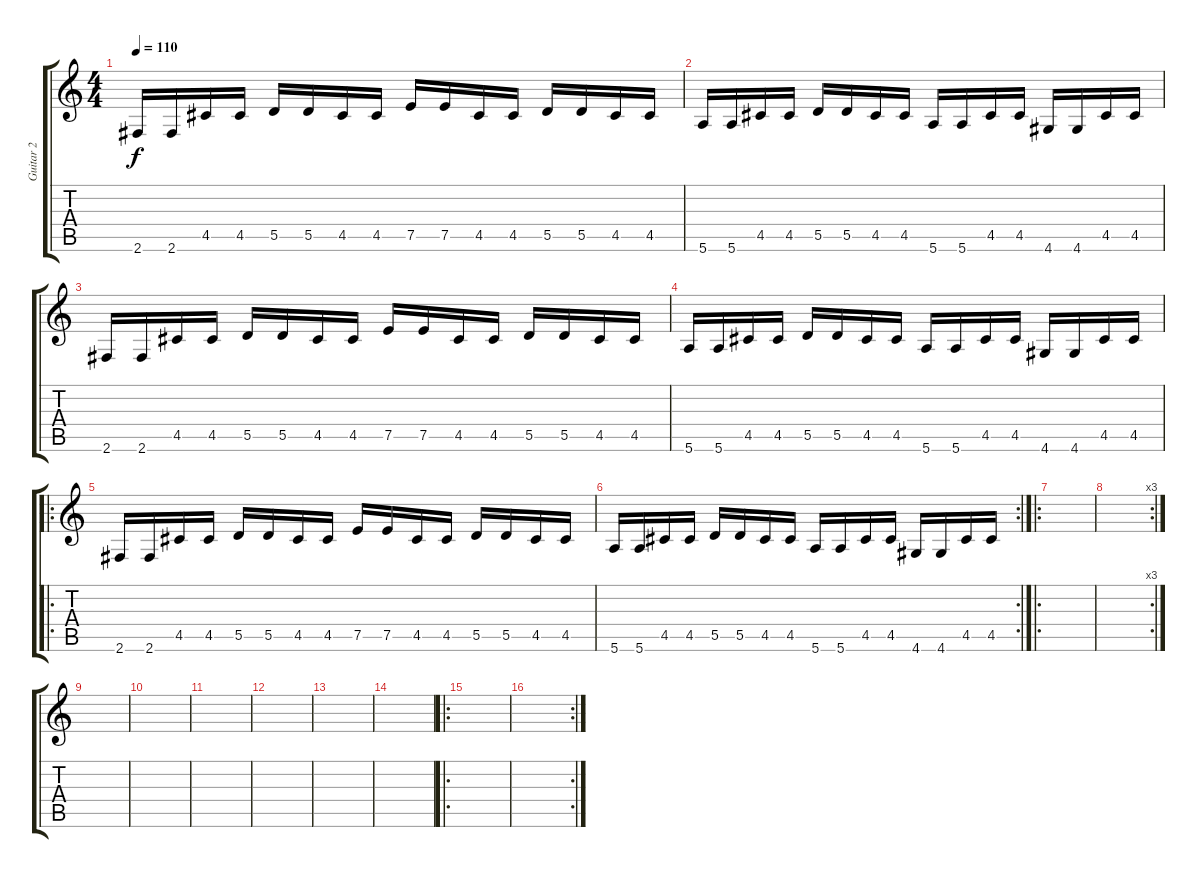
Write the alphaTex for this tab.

\track ("Guitar 2" "Guitar 2") {instrument overdrivenguitar}
\staff {score tabs}
\tuning (E4 B3 G3 D3 A2 E2) {hide}
\ts (4 4)
\tempo 110
\clef g2
\ks c
2.6.16{dy f instrument overdrivenguitar} 2.6.16 4.5.16 4.5.16 5.5.16 5.5.16 4.5.16 4.5.16 7.5.16 7.5.16 4.5.16 4.5.16 5.5.16 5.5.16 4.5.16 4.5.16 |
5.6.16 5.6.16 4.5.16 4.5.16 5.5.16 5.5.16 4.5.16 4.5.16 5.6.16 5.6.16 4.5.16 4.5.16 4.6.16 4.6.16 4.5.16 4.5.16 |
2.6.16 2.6.16 4.5.16 4.5.16 5.5.16 5.5.16 4.5.16 4.5.16 7.5.16 7.5.16 4.5.16 4.5.16 5.5.16 5.5.16 4.5.16 4.5.16 |
5.6.16 5.6.16 4.5.16 4.5.16 5.5.16 5.5.16 4.5.16 4.5.16 5.6.16 5.6.16 4.5.16 4.5.16 4.6.16 4.6.16 4.5.16 4.5.16 |
\ro
2.6.16{volume 8} 2.6.16 4.5.16 4.5.16 5.5.16 5.5.16 4.5.16 4.5.16 7.5.16 7.5.16 4.5.16 4.5.16 5.5.16 5.5.16 4.5.16 4.5.16 |
\rc 2
5.6.16 5.6.16 4.5.16 4.5.16 5.5.16 5.5.16 4.5.16 4.5.16 5.6.16 5.6.16 4.5.16 4.5.16 4.6.16 4.6.16 4.5.16 4.5.16 |
\ro
|
\rc 3
|
|
|
|
|
|
|
\ro
|
\rc 2
